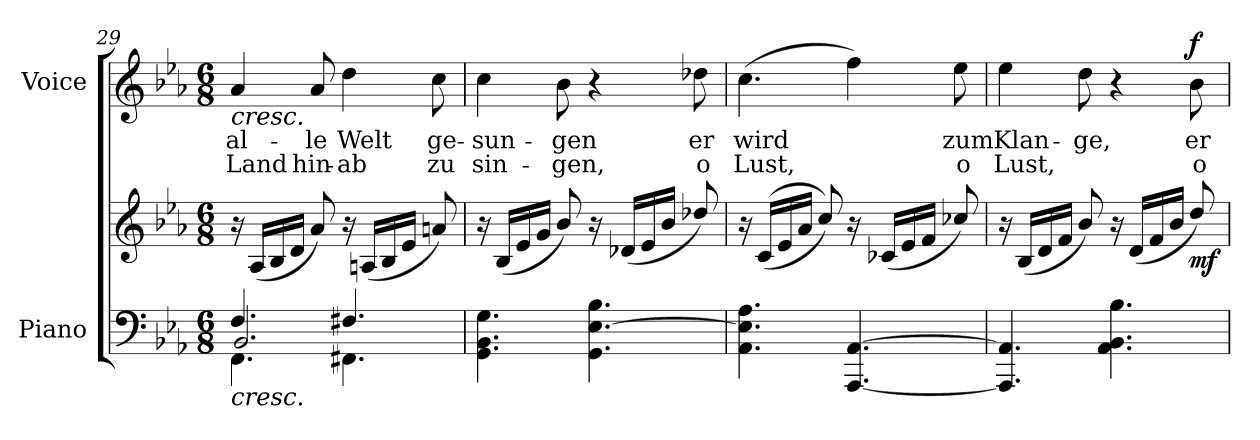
**kern	**kern	**dynam	**kern	**text	**text	**dynam
*part2	*part2	*part2	*part1	*part1	*part1	*part1
*staff3	*staff2	*staff2/3	*staff1	*staff1	*staff1	*staff1
*I"Piano	*	*	*I"Voice	*	*	*
*I'Pno	*	*	*	*	*	*
*clefF4	*clefG2	*	*clefG2	*	*	*
*k[b-e-a-]	*k[b-e-a-]	*	*k[b-e-a-]	*	*	*
*M6/8	*M6/8	*	*M6/8	*	*	*
=29	=29	=29	=29	=29	=29	=29
*^	*	*	*	*	*	*
*	*^	*	*	*	*	*	*
!	!	!	!	!	!LO:TX:b:i:t=cresc.	!	!	!
!LO:TX:b:i:t=cresc.	!	!	!	!	!	!	!	!
4.F/	2.BB-/	4.FF\	16r	.	4a-/	al-	Land	.
.	.	.	(16A-/LL	.	.	.	.	.
.	.	.	16B-/	.	.	.	.	.
.	.	.	16d/JJ	.	.	.	.	.
.	.	.	8a-/)	.	8a-/	-le	hin-	.
4.F#X/	.	4.FF#X\	16r	.	4dd\	Welt	-ab	.
.	.	.	(16An/LL	.	.	.	.	.
.	.	.	16B-/	.	.	.	.	.
.	.	.	16e-/JJ	.	.	.	.	.
.	.	.	8an/)	.	8cc\	ge-	zu	.
*v	*v	*v	*	*	*	*	*	*
=30	=30	=30	=30	=30	=30	=30
4.GG\ 4.BB-\ 4.G\	16r	.	4cc\	-sun-	sin-	.
.	(16B-/LL	.	.	.	.	.
.	16e-/	.	.	.	.	.
.	16g/JJ	.	.	.	.	.
.	8b-/)	.	8b-\	-gen	-gen,	.
4.GG\ [4.E-\ 4.B-\	16r	.	4r	.	.	.
.	(16d-X/LL	.	.	.	.	.
.	16e-/	.	.	.	.	.
.	16b-/JJ	.	.	.	.	.
.	8dd-X/)	.	8dd-X\	er	o	.
=31	=31	=31	=31	=31	=31	=31
4.AA-\ 4.E-\] 4.A-\	16r	.	(4.cc\	wird	Lust,	.
.	((16c/LL	.	.	.	.	.
.	16e-/	.	.	.	.	.
.	16a-/JJ	.	.	.	.	.
.	8cc/))	.	.	.	.	.
[4.AAA-/ [4.AA-/	16r	.	4ff\)	.	.	.
.	(16c-X/LL	.	.	.	.	.
.	16e-/	.	.	.	.	.
.	16f/JJ	.	.	.	.	.
.	8cc-X/)	.	8ee-\	zum	o	.
=32	=32	=32	=32	=32	=32	=32
4.AAA-/] 4.AA-/]	16r	.	4ee-\	Klan-	Lust,	.
.	(16B-/LL	.	.	.	.	.
.	16d/	.	.	.	.	.
.	16f/JJ	.	.	.	.	.
.	8b-/)	.	8dd\	-ge,	.	.
4.AA-\ 4.BB-\ 4.B-\	16r	.	4r	.	.	.
.	(16d/LL	.	.	.	.	.
.	16f/	.	.	.	.	.
.	16b-/JJ	.	.	.	.	.
!	!	!LO:DY:b	!	!	!	!LO:DY:b
.	8dd/)	mf	8b-\	er	o	f
=	=	=	=	=	=	=
*-	*-	*-	*-	*-	*-	*-
